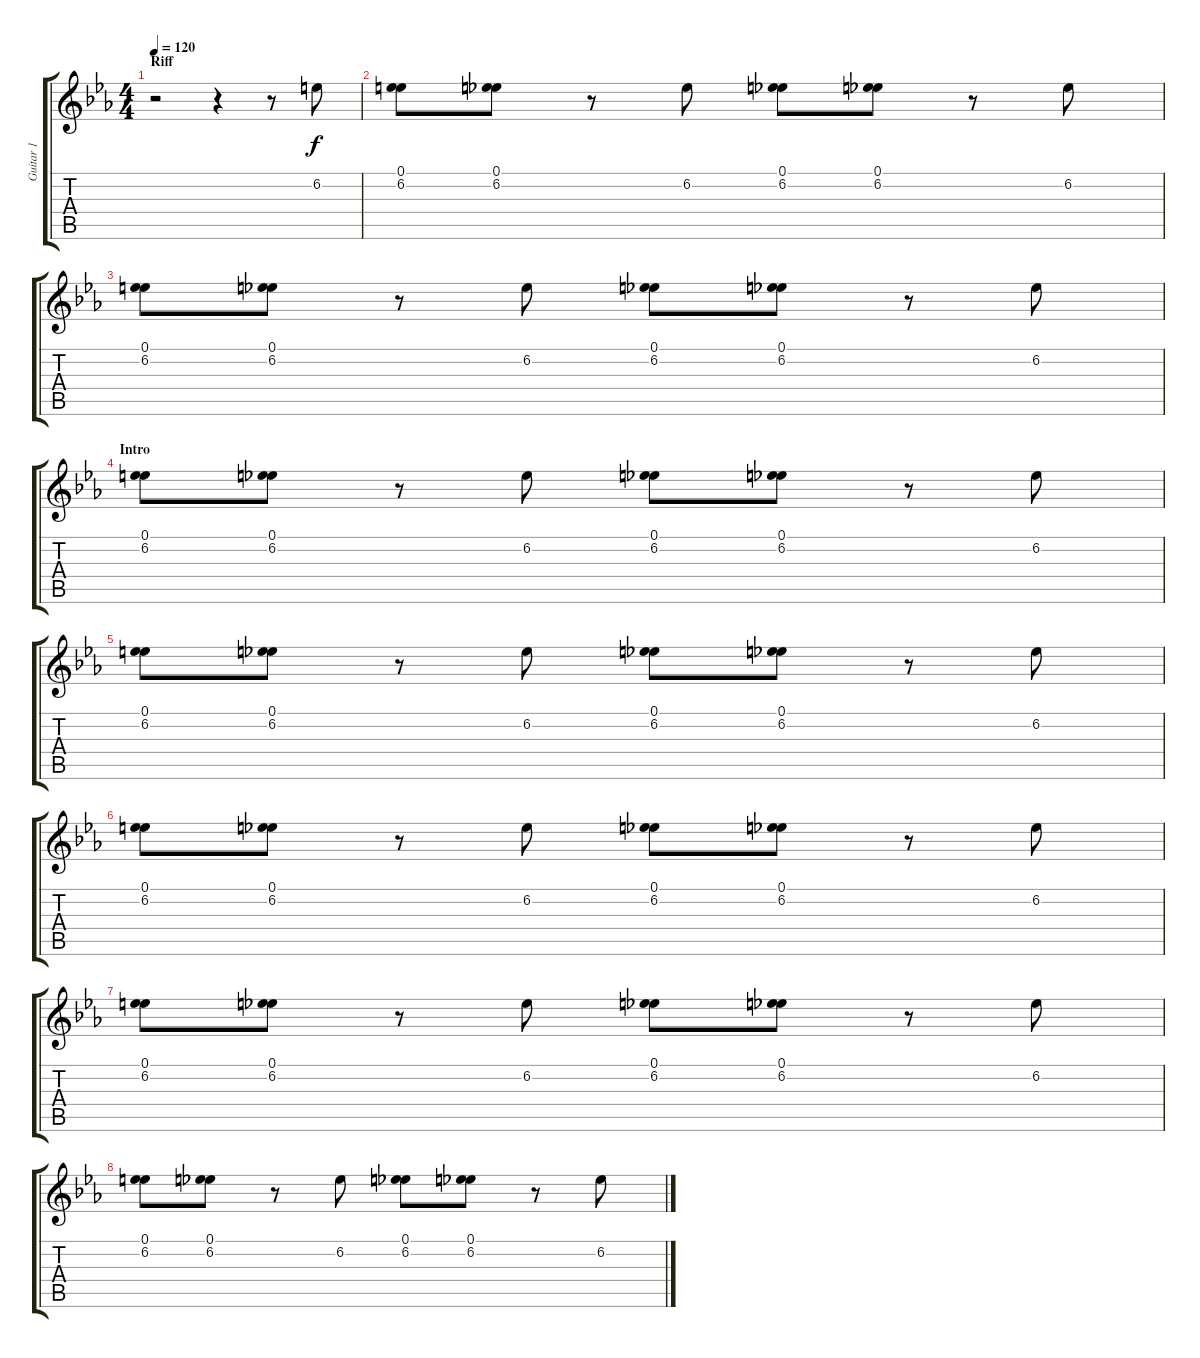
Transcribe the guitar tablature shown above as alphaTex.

\track ("Guitar 1" "Guitar 1") {instrument distortionguitar}
\staff {score tabs}
\tuning (Eb4 Bb3 Gb3 Db3 Ab2 Db2) {hide}
\ts (4 4)
\section ("" "Riff")
\tempo 120
\clef g2
\ks eb
r.2{dy f instrument distortionguitar} r.4 r.8 6.2.8 |
(0.1 6.2).8 (0.1 6.2).8 r.8 6.2.8 (0.1 6.2).8 (0.1 6.2).8 r.8 6.2.8 |
(0.1 6.2).8 (0.1 6.2).8 r.8 6.2.8 (0.1 6.2).8 (0.1 6.2).8 r.8 6.2.8 |
\section ("" "Intro")
(0.1 6.2).8 (0.1 6.2).8 r.8 6.2.8 (0.1 6.2).8 (0.1 6.2).8 r.8 6.2.8 |
(0.1 6.2).8 (0.1 6.2).8 r.8 6.2.8 (0.1 6.2).8 (0.1 6.2).8 r.8 6.2.8 |
(0.1 6.2).8 (0.1 6.2).8 r.8 6.2.8 (0.1 6.2).8 (0.1 6.2).8 r.8 6.2.8 |
(0.1 6.2).8 (0.1 6.2).8 r.8 6.2.8 (0.1 6.2).8 (0.1 6.2).8 r.8 6.2.8 |
(0.1 6.2).8 (0.1 6.2).8 r.8 6.2.8 (0.1 6.2).8 (0.1 6.2).8 r.8 6.2.8
